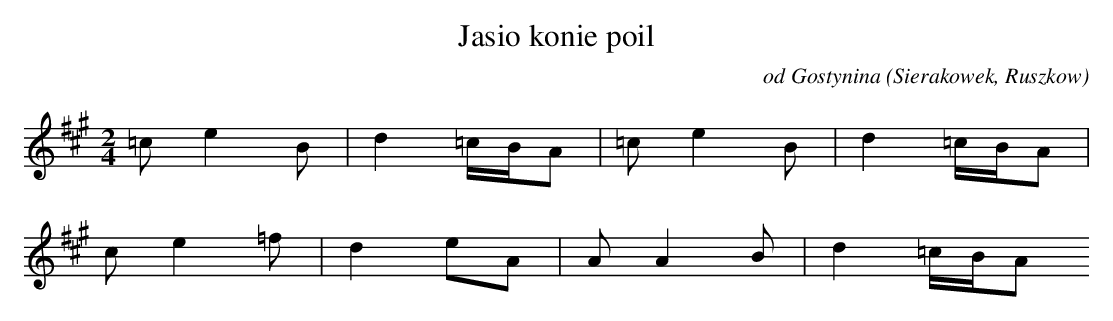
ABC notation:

X:1
T: Jasio konie poil
O: od Gostynina (Sierakowek, Ruszkow)
M: 2/4
L: 1/16
K: A
=c2e4B2 | d4=cBA2 | =c2e4B2 | d4=cBA2 |
c2e4=f2 | d4e2A2 | A2A4B2 | d4=cBA2
